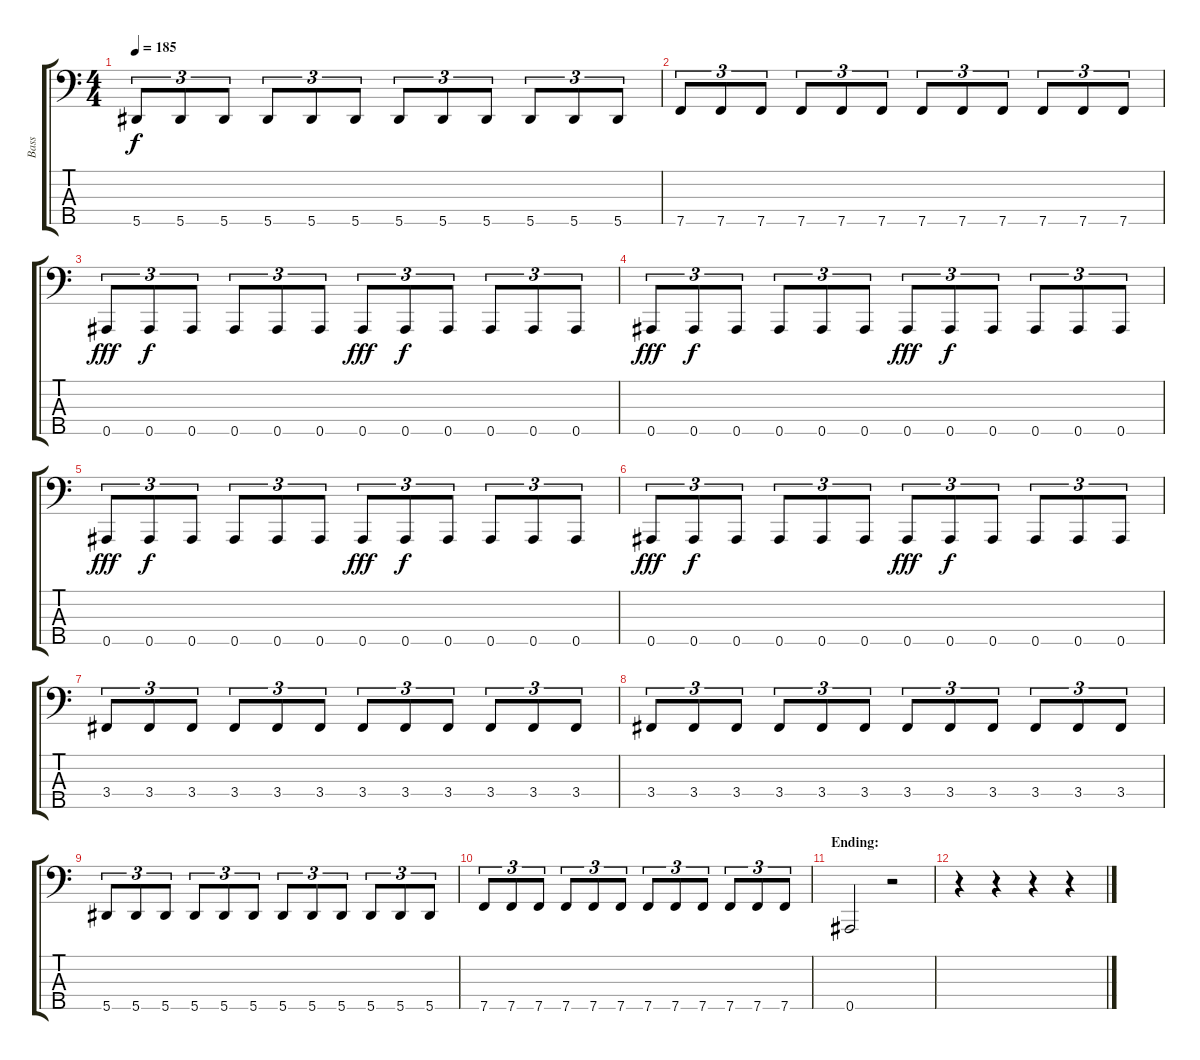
\track ("Bass" "Bass") {instrument slapbass2}
\staff {score tabs}
\tuning (Gb2 Db2 Ab1 Eb1 Bb0) {hide}
\ts (4 4)
\tempo 185
\clef f4
\ks c
5.5.8{tu (3 2) dy f} 5.5.8{tu (3 2)} 5.5.8{tu (3 2)} 5.5.8{tu (3 2)} 5.5.8{tu (3 2)} 5.5.8{tu (3 2)} 5.5.8{tu (3 2)} 5.5.8{tu (3 2)} 5.5.8{tu (3 2)} 5.5.8{tu (3 2)} 5.5.8{tu (3 2)} 5.5.8{tu (3 2)} |
7.5.8{tu (3 2)} 7.5.8{tu (3 2)} 7.5.8{tu (3 2)} 7.5.8{tu (3 2)} 7.5.8{tu (3 2)} 7.5.8{tu (3 2)} 7.5.8{tu (3 2)} 7.5.8{tu (3 2)} 7.5.8{tu (3 2)} 7.5.8{tu (3 2)} 7.5.8{tu (3 2)} 7.5.8{tu (3 2)} |
0.5.8{tu (3 2) dy fff} 0.5.8{tu (3 2) dy f} 0.5.8{tu (3 2)} 0.5.8{tu (3 2)} 0.5.8{tu (3 2)} 0.5.8{tu (3 2)} 0.5.8{tu (3 2) dy fff} 0.5.8{tu (3 2) dy f} 0.5.8{tu (3 2)} 0.5.8{tu (3 2)} 0.5.8{tu (3 2)} 0.5.8{tu (3 2)} |
0.5.8{tu (3 2) dy fff} 0.5.8{tu (3 2) dy f} 0.5.8{tu (3 2)} 0.5.8{tu (3 2)} 0.5.8{tu (3 2)} 0.5.8{tu (3 2)} 0.5.8{tu (3 2) dy fff} 0.5.8{tu (3 2) dy f} 0.5.8{tu (3 2)} 0.5.8{tu (3 2)} 0.5.8{tu (3 2)} 0.5.8{tu (3 2)} |
0.5.8{tu (3 2) dy fff} 0.5.8{tu (3 2) dy f} 0.5.8{tu (3 2)} 0.5.8{tu (3 2)} 0.5.8{tu (3 2)} 0.5.8{tu (3 2)} 0.5.8{tu (3 2) dy fff} 0.5.8{tu (3 2) dy f} 0.5.8{tu (3 2)} 0.5.8{tu (3 2)} 0.5.8{tu (3 2)} 0.5.8{tu (3 2)} |
0.5.8{tu (3 2) dy fff} 0.5.8{tu (3 2) dy f} 0.5.8{tu (3 2)} 0.5.8{tu (3 2)} 0.5.8{tu (3 2)} 0.5.8{tu (3 2)} 0.5.8{tu (3 2) dy fff} 0.5.8{tu (3 2) dy f} 0.5.8{tu (3 2)} 0.5.8{tu (3 2)} 0.5.8{tu (3 2)} 0.5.8{tu (3 2)} |
3.4.8{tu (3 2)} 3.4.8{tu (3 2)} 3.4.8{tu (3 2)} 3.4.8{tu (3 2)} 3.4.8{tu (3 2)} 3.4.8{tu (3 2)} 3.4.8{tu (3 2)} 3.4.8{tu (3 2)} 3.4.8{tu (3 2)} 3.4.8{tu (3 2)} 3.4.8{tu (3 2)} 3.4.8{tu (3 2)} |
3.4.8{tu (3 2)} 3.4.8{tu (3 2)} 3.4.8{tu (3 2)} 3.4.8{tu (3 2)} 3.4.8{tu (3 2)} 3.4.8{tu (3 2)} 3.4.8{tu (3 2)} 3.4.8{tu (3 2)} 3.4.8{tu (3 2)} 3.4.8{tu (3 2)} 3.4.8{tu (3 2)} 3.4.8{tu (3 2)} |
5.5.8{tu (3 2)} 5.5.8{tu (3 2)} 5.5.8{tu (3 2)} 5.5.8{tu (3 2)} 5.5.8{tu (3 2)} 5.5.8{tu (3 2)} 5.5.8{tu (3 2)} 5.5.8{tu (3 2)} 5.5.8{tu (3 2)} 5.5.8{tu (3 2)} 5.5.8{tu (3 2)} 5.5.8{tu (3 2)} |
7.5.8{tu (3 2)} 7.5.8{tu (3 2)} 7.5.8{tu (3 2)} 7.5.8{tu (3 2)} 7.5.8{tu (3 2)} 7.5.8{tu (3 2)} 7.5.8{tu (3 2)} 7.5.8{tu (3 2)} 7.5.8{tu (3 2)} 7.5.8{tu (3 2)} 7.5.8{tu (3 2)} 7.5.8{tu (3 2)} |
\section ("" "Ending:")
0.5.2 r.2 |
r.4 r.4 r.4 r.4
